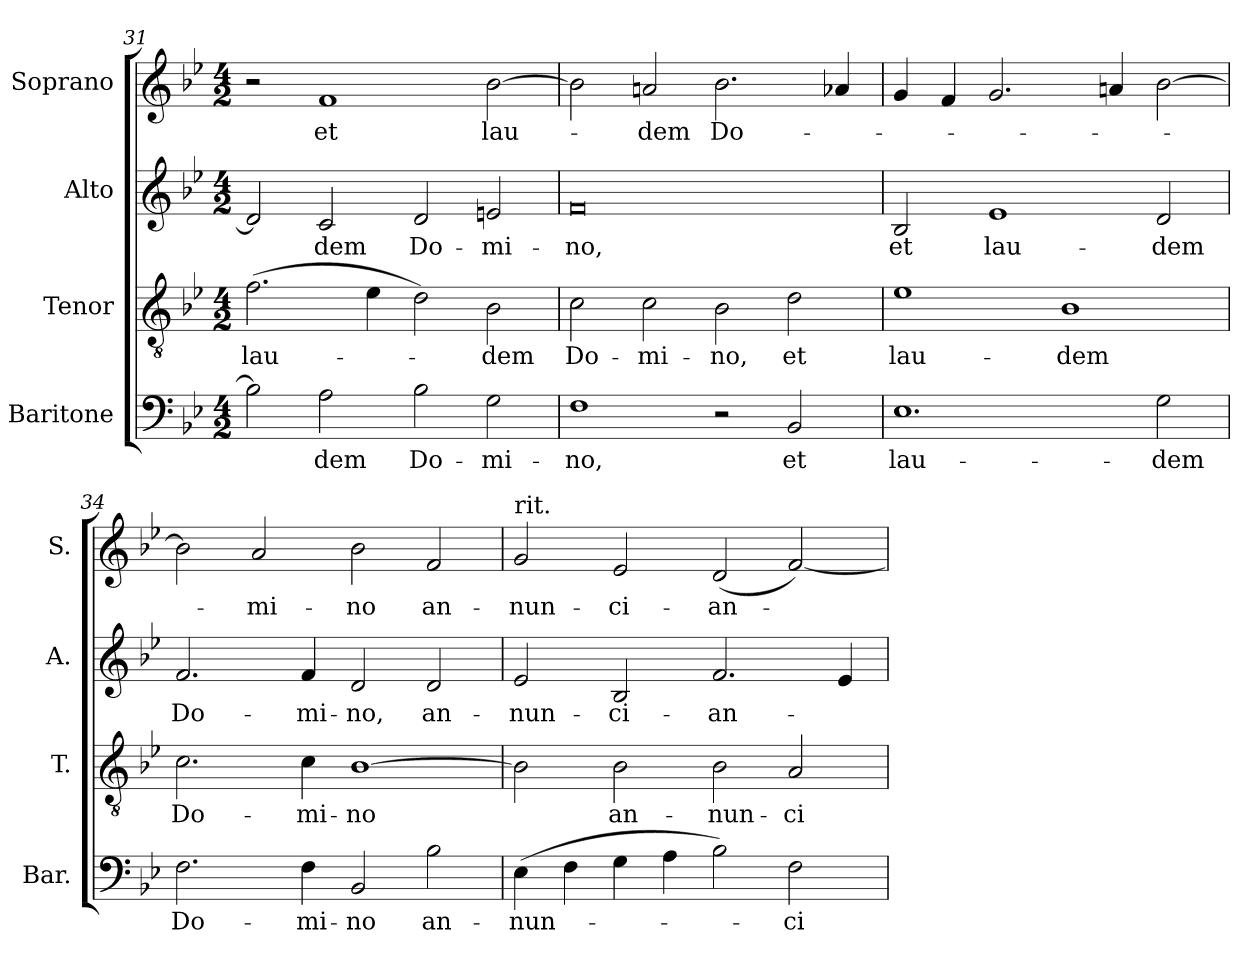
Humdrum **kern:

**kern	**text	**kern	**text	**kern	**text	**kern	**text
*part4	*part4	*part3	*part3	*part2	*part2	*part1	*part1
*staff4	*staff4	*staff3	*staff3	*staff2	*staff2	*staff1	*staff1
*I"Baritone	*	*I"Tenor	*	*I"Alto	*	*I"Soprano	*
*I'Bar.	*	*I'T.	*	*I'A.	*	*I'S.	*
*clefF4	*	*clefGv2	*	*clefG2	*	*clefG2	*
*	*	*ITrd7c12	*	*	*	*	*
*k[b-e-]	*	*k[b-e-]	*	*k[b-e-]	*	*k[b-e-]	*
*B-:	*	*B-:	*	*B-:	*	*B-:	*
*M4/2	*	*M4/2	*	*M4/2	*	*M4/2	*
=31	=31	=31	=31	=31	=31	=31	=31
!	!	!	!LO:LY:b:color=#000000	!	!	!	!
2B-i\]	.	(2.Fi\	lau-	2di/]	.	2r	.
!	!LO:LY:b:color=#000000	!	!	!	!	!	!
!	!	!	!	!	!LO:LY:b:color=#000000	!	!
!	!	!	!	!	!	!	!LO:LY:b:color=#000000
2Ai\	-dem	.	.	2ci/	-dem	1fi	et
.	.	4E-i\	.	.	.	.	.
!	!LO:LY:b:color=#000000	!	!	!	!	!	!
!	!	!	!	!	!LO:LY:b:color=#000000	!	!
2B-i\	Do-	2Di\)	.	2di/	Do-	.	.
!	!LO:LY:b:color=#000000	!	!	!	!	!	!
!	!	!	!LO:LY:b:color=#000000	!	!	!	!
!	!	!	!	!	!LO:LY:b:color=#000000	!	!
!	!	!	!	!	!	!	!LO:LY:b:color=#000000
2Gi\	-mi-	2BB-i\	-dem	2eni/	-mi-	[2b-i\	lau-
=32	=32	=32	=32	=32	=32	=32	=32
!	!LO:LY:b:color=#000000	!	!	!	!	!	!
!	!	!	!LO:LY:b:color=#000000	!	!	!	!
!	!	!	!	!	!LO:LY:b:color=#000000	!	!
1Fi	-no,	2Ci\	Do-	0fi	-no,	2b-i\]	.
!	!	!	!LO:LY:b:color=#000000	!	!	!	!
!	!	!	!	!	!	!	!LO:LY:b:color=#000000
.	.	2Ci\	-mi-	.	.	2ani/	-dem
!	!	!	!LO:LY:b:color=#000000	!	!	!	!
!	!	!	!	!	!	!	!LO:LY:b:color=#000000
2r	.	2BB-i\	-no,	.	.	2.b-i\	Do-
!	!LO:LY:b:color=#000000	!	!	!	!	!	!
!	!	!	!LO:LY:b:color=#000000	!	!	!	!
2BB-i/	et	2Di\	et	.	.	.	.
.	.	.	.	.	.	4a-Xi/	.
=33	=33	=33	=33	=33	=33	=33	=33
!	!LO:LY:b:color=#000000	!	!	!	!	!	!
!	!	!	!LO:LY:b:color=#000000	!	!	!	!
!	!	!	!	!	!LO:LY:b:color=#000000	!	!
1.E-i	lau-	1E-i	lau-	2B-i/	et	4gi/	.
.	.	.	.	.	.	4fi/	.
!	!	!	!	!	!LO:LY:b:color=#000000	!	!
.	.	.	.	1e-i	lau-	2.gi/	.
!	!	!	!LO:LY:b:color=#000000	!	!	!	!
.	.	1BB-i	-dem	.	.	.	.
.	.	.	.	.	.	4ani/	.
!	!LO:LY:b:color=#000000	!	!	!	!	!	!
!	!	!	!	!	!LO:LY:b:color=#000000	!	!
2Gi\	-dem	.	.	2di/	-dem	[2b-i\	.
=34	=34	=34	=34	=34	=34	=34	=34
!	!LO:LY:b:color=#000000	!	!	!	!	!	!
!	!	!	!LO:LY:b:color=#000000	!	!	!	!
!	!	!	!	!	!LO:LY:b:color=#000000	!	!
2.Fi\	Do-	2.Ci\	Do-	2.fi/	Do-	2b-i\]	.
!	!	!	!	!	!	!	!LO:LY:b:color=#000000
.	.	.	.	.	.	2ai/	-mi-
!	!LO:LY:b:color=#000000	!	!	!	!	!	!
!	!	!	!LO:LY:b:color=#000000	!	!	!	!
!	!	!	!	!	!LO:LY:b:color=#000000	!	!
4Fi\	-mi-	4Ci\	-mi-	4fi/	-mi-	.	.
!	!LO:LY:b:color=#000000	!	!	!	!	!	!
!	!	!	!LO:LY:b:color=#000000	!	!	!	!
!	!	!	!	!	!LO:LY:b:color=#000000	!	!
!	!	!	!	!	!	!	!LO:LY:b:color=#000000
2BB-i/	-no	[1BB-i	-no	2di/	-no,	2b-i\	-no
!	!LO:LY:b:color=#000000	!	!	!	!	!	!
!	!	!	!	!	!LO:LY:b:color=#000000	!	!
!	!	!	!	!	!	!	!LO:LY:b:color=#000000
2B-i\	an-	.	.	2di/	an-	2fi/	an-
=35	=35	=35	=35	=35	=35	=35	=35
!	!LO:LY:b:color=#000000	!	!	!	!	!	!
!	!	!	!	!	!LO:LY:b:color=#000000	!	!
!	!	!	!	!	!	!LO:TX:t=rit.	!
!	!	!	!	!	!	!	!LO:LY:b:color=#000000
(4E-i\	-nun-	2BB-i\]	.	2e-i/	-nun-	2gi/	-nun-
4Fi\	.	.	.	.	.	.	.
!	!	!	!LO:LY:b:color=#000000	!	!	!	!
!	!	!	!	!	!LO:LY:b:color=#000000	!	!
!	!	!	!	!	!	!	!LO:LY:b:color=#000000
4Gi\	.	2BB-i\	an-	2B-i/	-ci-	2e-i/	-ci-
4Ai\	.	.	.	.	.	.	.
!	!	!	!LO:LY:b:color=#000000	!	!	!	!
!	!	!	!	!	!LO:LY:b:color=#000000	!	!
!	!	!	!	!	!	!	!LO:LY:b:color=#000000
2B-i\)	.	2BB-i\	-nun-	2.fi/	-an-	(2di/	-an-
!	!LO:LY:b:color=#000000	!	!	!	!	!	!
!	!	!	!LO:LY:b:color=#000000	!	!	!	!
2Fi\	-ci-	2AAi/	-ci-	.	.	[2fi/)	.
.	.	.	.	4e-i/	.	.	.
=	=	=	=	=	=	=	=
*-	*-	*-	*-	*-	*-	*-	*-
